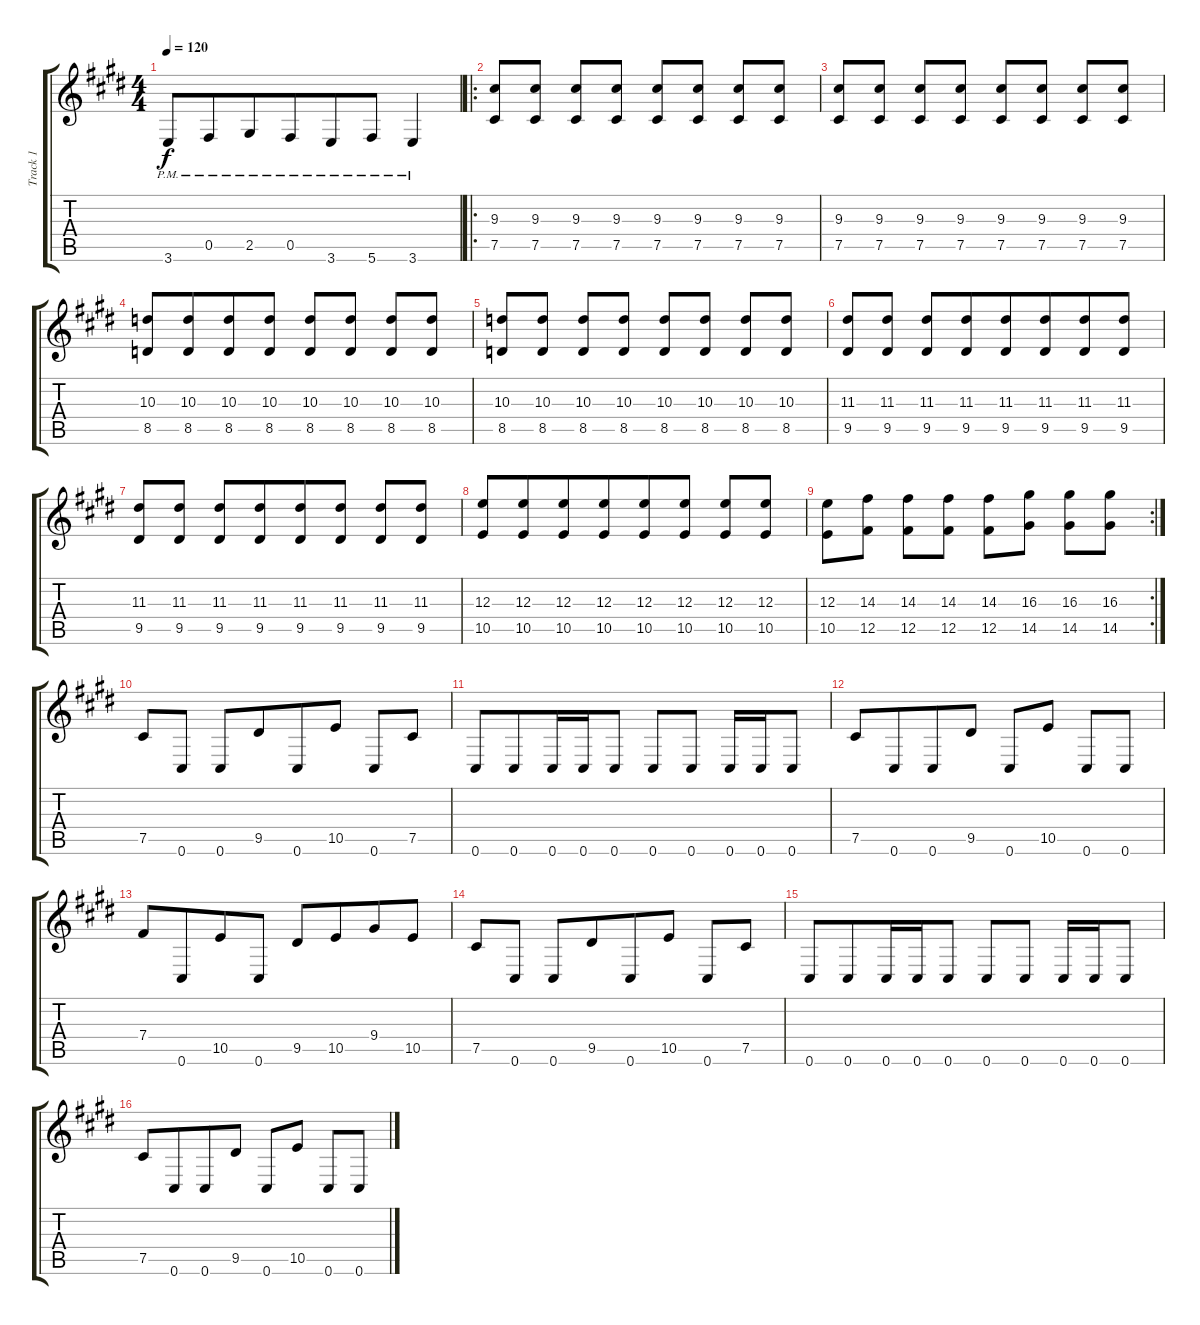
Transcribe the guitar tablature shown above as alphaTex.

\track ("Track 1" "Track 1") {instrument overdrivenguitar}
\staff {score tabs}
\tuning (Db4 Ab4 E3 B2 Gb2 Db2) {hide}
\ts (4 4)
\tempo 120
\clef g2
\ks e
3.6{pm}.8{dy f} 0.5{pm}.8{beam merge} 2.5{pm}.8{beam merge} 0.5{pm}.8{beam merge} 3.6{pm}.8{beam merge} 5.6{pm}.8{beam merge} 3.6{pm}.4 |
\ro
(9.3 7.5).8{volume 13} (9.3 7.5).8 (9.3 7.5).8 (9.3 7.5).8 (9.3 7.5).8 (9.3 7.5).8 (9.3 7.5).8{beam merge} (9.3 7.5).8 |
(9.3 7.5).8{beam merge} (9.3 7.5).8 (9.3 7.5).8{beam merge} (9.3 7.5).8 (9.3 7.5).8 (9.3 7.5).8 (9.3 7.5).8{beam merge} (9.3 7.5).8 |
(10.3 8.5).8{beam merge} (10.3 8.5).8{beam merge} (10.3 8.5).8 (10.3 8.5).8 (10.3 8.5).8{beam merge} (10.3 8.5).8 (10.3 8.5).8 (10.3 8.5).8 |
(10.3 8.5).8{beam merge} (10.3 8.5).8 (10.3 8.5).8 (10.3 8.5).8 (10.3 8.5).8 (10.3 8.5).8 (10.3 8.5).8{beam merge} (10.3 8.5).8 |
(11.3 9.5).8 (11.3 9.5).8 (11.3 9.5).8{beam merge} (11.3 9.5).8{beam merge} (11.3 9.5).8 (11.3 9.5).8{beam merge} (11.3 9.5).8 (11.3 9.5).8 |
(11.3 9.5).8{beam merge} (11.3 9.5).8 (11.3 9.5).8{beam merge} (11.3 9.5).8{beam merge} (11.3 9.5).8 (11.3 9.5).8 (11.3 9.5).8 (11.3 9.5).8 |
(12.3 10.5).8 (12.3 10.5).8{beam merge} (12.3 10.5).8 (12.3 10.5).8{beam merge} (12.3 10.5).8 (12.3 10.5).8 (12.3 10.5).8 (12.3 10.5).8 |
\rc 2
(12.3 10.5).8{beam merge} (14.3 12.5).8 (14.3 12.5).8{beam merge} (14.3 12.5).8 (14.3 12.5).8 (16.3 14.5).8 (16.3 14.5).8{beam merge} (16.3 14.5).8 |
7.5.8 0.6.8 0.6.8 9.5.8{beam merge} 0.6.8{beam merge} 10.5.8 0.6.8 7.5.8 |
0.6.8 0.6.8{beam merge} 0.6.16{beam merge} 0.6.16 0.6.8 0.6.8{beam merge} 0.6.8 0.6.16 0.6.16 0.6.8 |
7.5.8{beam merge} 0.6.8{beam merge} 0.6.8 9.5.8 0.6.8 10.5.8 0.6.8 0.6.8 |
7.4.8{beam merge} 0.6.8{beam merge} 10.5.8{beam merge} 0.6.8 9.5.8 10.5.8{beam merge} 9.4.8{beam merge} 10.5.8 |
7.5.8 0.6.8 0.6.8 9.5.8{beam merge} 0.6.8{beam merge} 10.5.8 0.6.8 7.5.8 |
0.6.8 0.6.8{beam merge} 0.6.16{beam merge} 0.6.16 0.6.8 0.6.8{beam merge} 0.6.8 0.6.16 0.6.16 0.6.8 |
7.5.8{beam merge} 0.6.8{beam merge} 0.6.8 9.5.8 0.6.8 10.5.8 0.6.8 0.6.8
